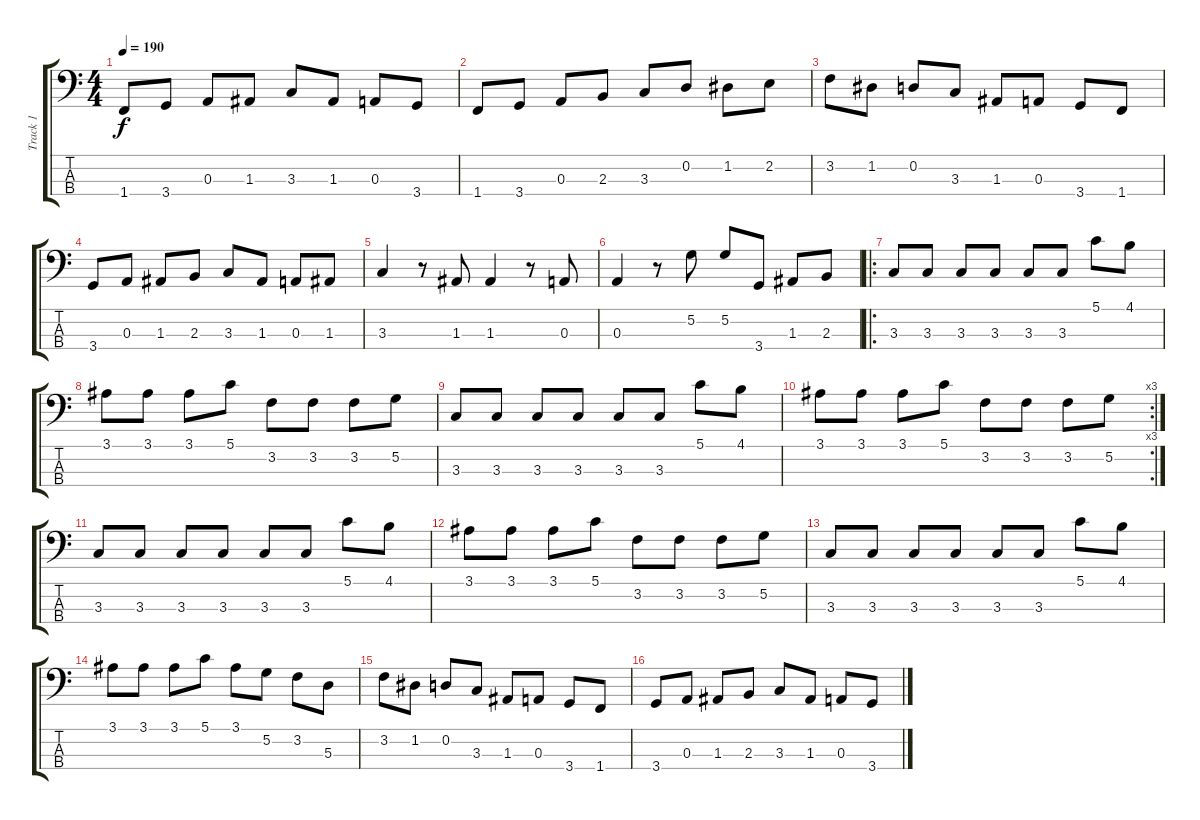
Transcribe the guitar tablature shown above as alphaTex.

\track ("Track 1" "Track 1") {instrument electricbassfinger}
\staff {score tabs}
\tuning (G2 D2 A1 E1) {hide}
\ts (4 4)
\tempo 190
\clef f4
\ks c
1.4.8{dy f} 3.4.8 0.3.8 1.3.8 3.3.8 1.3.8 0.3.8 3.4.8 |
1.4.8 3.4.8 0.3.8 2.3.8 3.3.8 0.2.8 1.2.8 2.2.8 |
3.2.8 1.2.8 0.2.8 3.3.8 1.3.8 0.3.8 3.4.8 1.4.8 |
3.4.8 0.3.8 1.3.8 2.3.8 3.3.8 1.3.8 0.3.8 1.3.8 |
3.3.4 r.8 1.3.8 1.3.4 r.8 0.3.8 |
0.3.4 r.8 5.2.8 5.2.8 3.4.8 1.3.8 2.3.8 |
\ro
3.3.8 3.3.8 3.3.8 3.3.8 3.3.8 3.3.8 5.1.8 4.1.8 |
3.1.8 3.1.8 3.1.8 5.1.8 3.2.8 3.2.8 3.2.8 5.2.8 |
3.3.8 3.3.8 3.3.8 3.3.8 3.3.8 3.3.8 5.1.8 4.1.8 |
\rc 3
3.1.8 3.1.8 3.1.8 5.1.8 3.2.8 3.2.8 3.2.8 5.2.8 |
3.3.8 3.3.8 3.3.8 3.3.8 3.3.8 3.3.8 5.1.8 4.1.8 |
3.1.8 3.1.8 3.1.8 5.1.8 3.2.8 3.2.8 3.2.8 5.2.8 |
3.3.8 3.3.8 3.3.8 3.3.8 3.3.8 3.3.8 5.1.8 4.1.8 |
3.1.8 3.1.8 3.1.8 5.1.8 3.1.8 5.2.8 3.2.8 5.3.8 |
3.2.8 1.2.8 0.2.8 3.3.8 1.3.8 0.3.8 3.4.8 1.4.8 |
3.4.8 0.3.8 1.3.8 2.3.8 3.3.8 1.3.8 0.3.8 3.4.8
